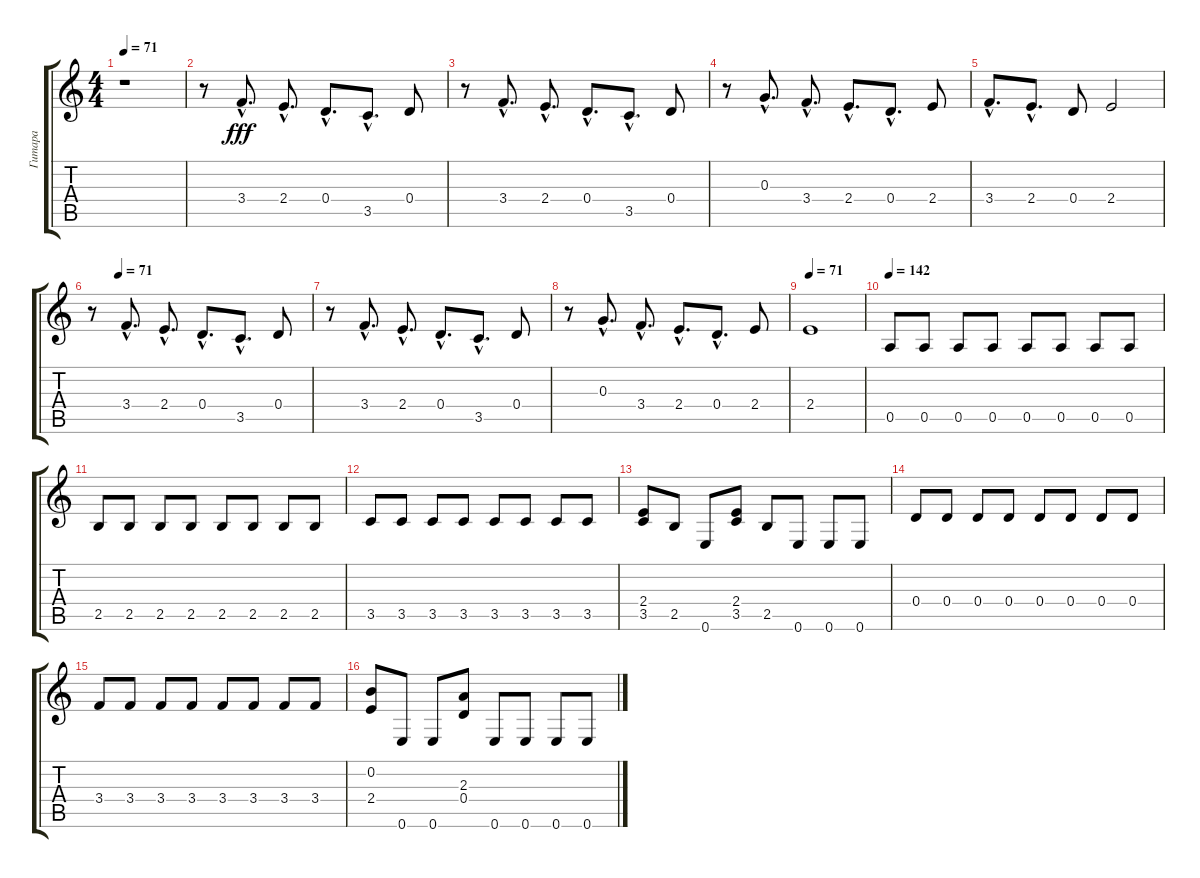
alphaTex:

\track ("Гитара" "Гитара") {instrument distortionguitar}
\staff {score tabs}
\tuning (E4 B3 G3 D3 A2 E2) {hide}
\ts (4 4)
\tempo 71
\clef g2
\ks c
r.1{dy fff instrument distortionguitar} |
r.8 3.4{hac}.8{d} 2.4{hac}.8{d} 0.4{hac}.8{d} 3.5{hac}.8{d} 0.4.8 |
r.8 3.4{hac}.8{d} 2.4{hac}.8{d} 0.4{hac}.8{d} 3.5{hac}.8{d} 0.4.8 |
r.8 0.3{hac}.8{d} 3.4{hac}.8{d} 2.4{hac}.8{d} 0.4{hac}.8{d} 2.4.8 |
3.4{hac}.8{d} 2.4{hac}.8{d} 0.4.8 2.4.2 |
\tempo (71 0.125)
r.8 3.4{hac}.8{d} 2.4{hac}.8{d} 0.4{hac}.8{d} 3.5{hac}.8{d} 0.4.8 |
r.8 3.4{hac}.8{d} 2.4{hac}.8{d} 0.4{hac}.8{d} 3.5{hac}.8{d} 0.4.8 |
r.8 0.3{hac}.8{d} 3.4{hac}.8{d} 2.4{hac}.8{d} 0.4{hac}.8{d} 2.4.8 |
\tempo 71
2.4.1 |
\tempo 142
0.5.8 0.5.8 0.5.8 0.5.8 0.5.8 0.5.8 0.5.8 0.5.8 |
2.5.8 2.5.8 2.5.8 2.5.8 2.5.8 2.5.8 2.5.8 2.5.8 |
3.5.8 3.5.8 3.5.8 3.5.8 3.5.8 3.5.8 3.5.8 3.5.8 |
(2.4 3.5).8 2.5.8 0.6.8 (2.4 3.5).8 2.5.8 0.6.8 0.6.8 0.6.8 |
0.4.8 0.4.8 0.4.8 0.4.8 0.4.8 0.4.8 0.4.8 0.4.8 |
3.4.8 3.4.8 3.4.8 3.4.8 3.4.8 3.4.8 3.4.8 3.4.8 |
(0.2 2.4).8 0.6.8 0.6.8 (2.3 0.4).8 0.6.8 0.6.8 0.6.8 0.6.8
